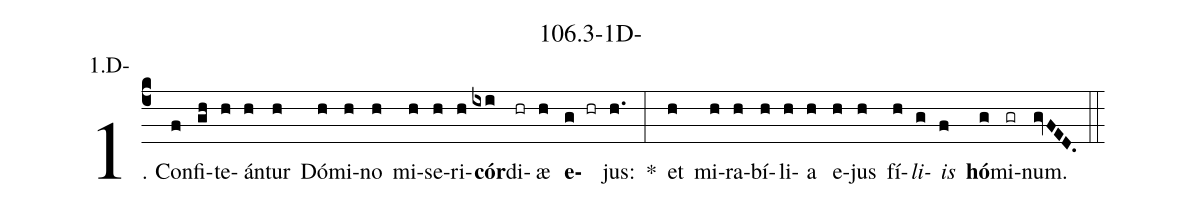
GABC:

name: 106.3-1D-;
annotation: 1.D-;
%%
(c4)1. Con(f)fi(gh)te(h)án(h)tur(h) Dó(h)mi(h)no(h) mi(h)se(h)ri(h)<b>cór</b>(ixi)di(hr)æ(h) <b>e</b>(g hr)jus:(h.) *(:) et(h) mi(h)ra(h)bí(h)li(h)a(h) e(h)jus(h) fí(h)<i>li</i>(g)<i>is</i>(f) <b>hó</b>(g)mi(gr)num.(gvFED.) (::)
